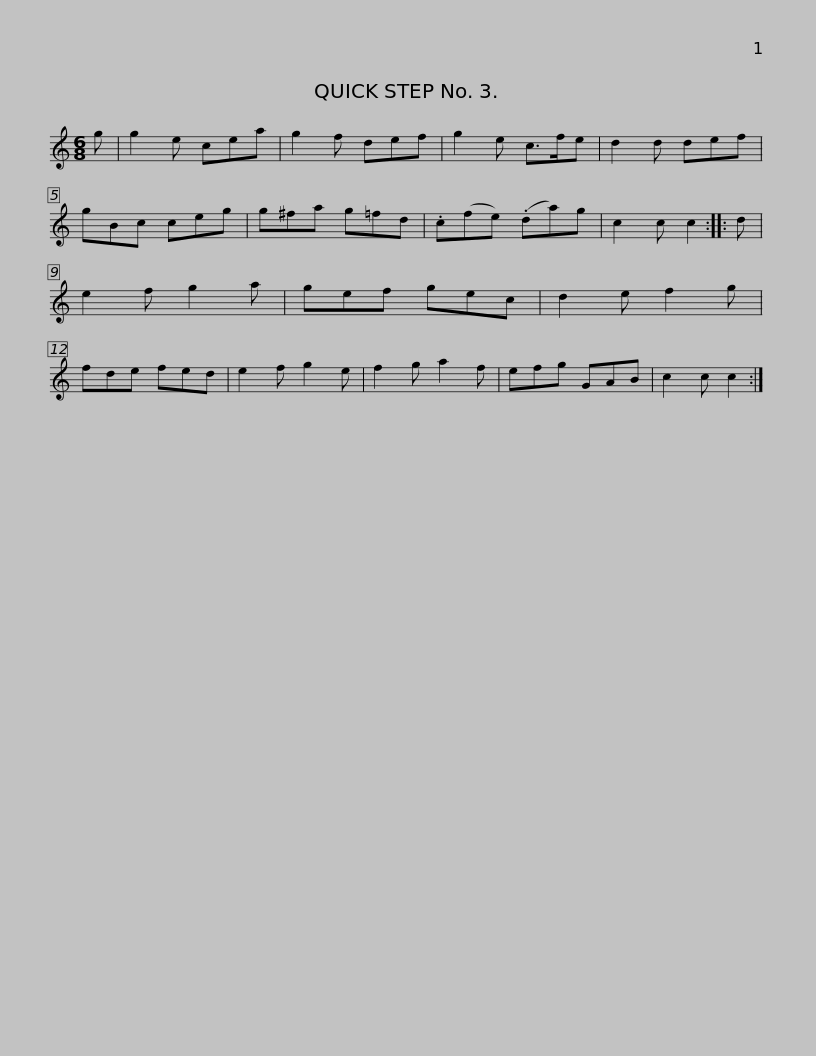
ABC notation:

X:1
L:1/8
M:6/8
I:linebreak $
K:C
V:1 treble
V:1
 g | g2 e cea | g2 f def | g2 e c>fe | d2 d def | %5
 gBc ceg | g^fa g=fd | .c(fe) (.da)g | c2 c c2 ::$ d | %10
 e2 f g2 a | gef gec | d2 e f2 g | fde fed | e2 f g2 e | %15
 f2 g a2 f | efg GAB | c2 c c2 :| %18
